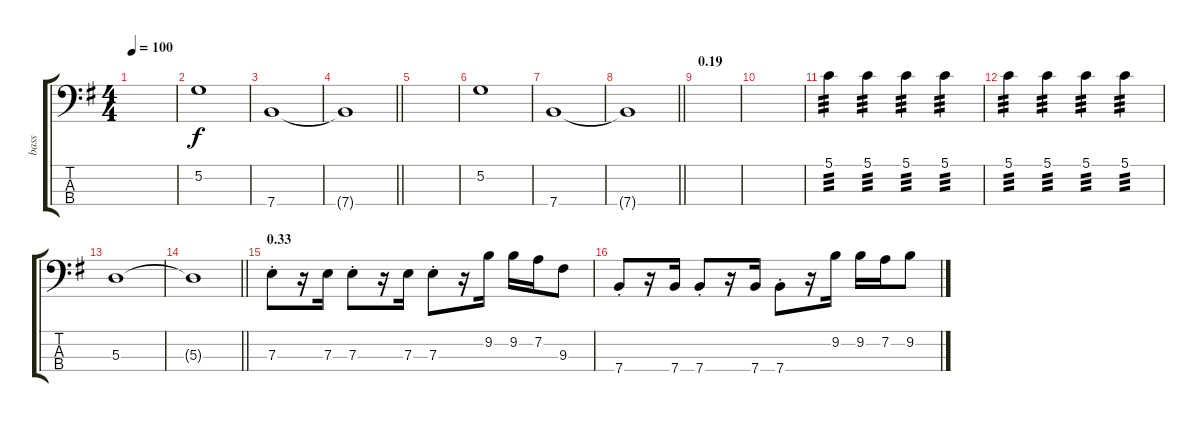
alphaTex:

\track ("bass" "bass") {instrument electricbassfinger}
\staff {score tabs}
\tuning (G2 D2 A1 E1) {hide}
\ts (4 4)
\tempo 100
\clef f4
\ks g
|
5.2.1 |
7.4.1 |
\barLineRight lightlight
7.4{t}.1 |
|
5.2.1 |
7.4.1 |
\barLineRight lightlight
7.4{t}.1 |
\section ("" "0.19")
|
|
5.1.4{tp 3} 5.1.4{tp 3} 5.1.4{tp 3} 5.1.4{tp 3} |
5.1.4{tp 3} 5.1.4{tp 3} 5.1.4{tp 3} 5.1.4{tp 3} |
5.3.1 |
\barLineRight lightlight
5.3{t}.1 |
\section ("" "0.33")
7.3{st}.8 r.16 7.3.16 7.3{st}.8 r.16 7.3.16 7.3{st}.8 r.16 9.2.16 9.2.16 7.2.16 9.3.8 |
7.4{st}.8 r.16 7.4.16 7.4{st}.8 r.16 7.4.16 7.4{st}.8 r.16 9.2.16 9.2.16 7.2.16 9.2.8
